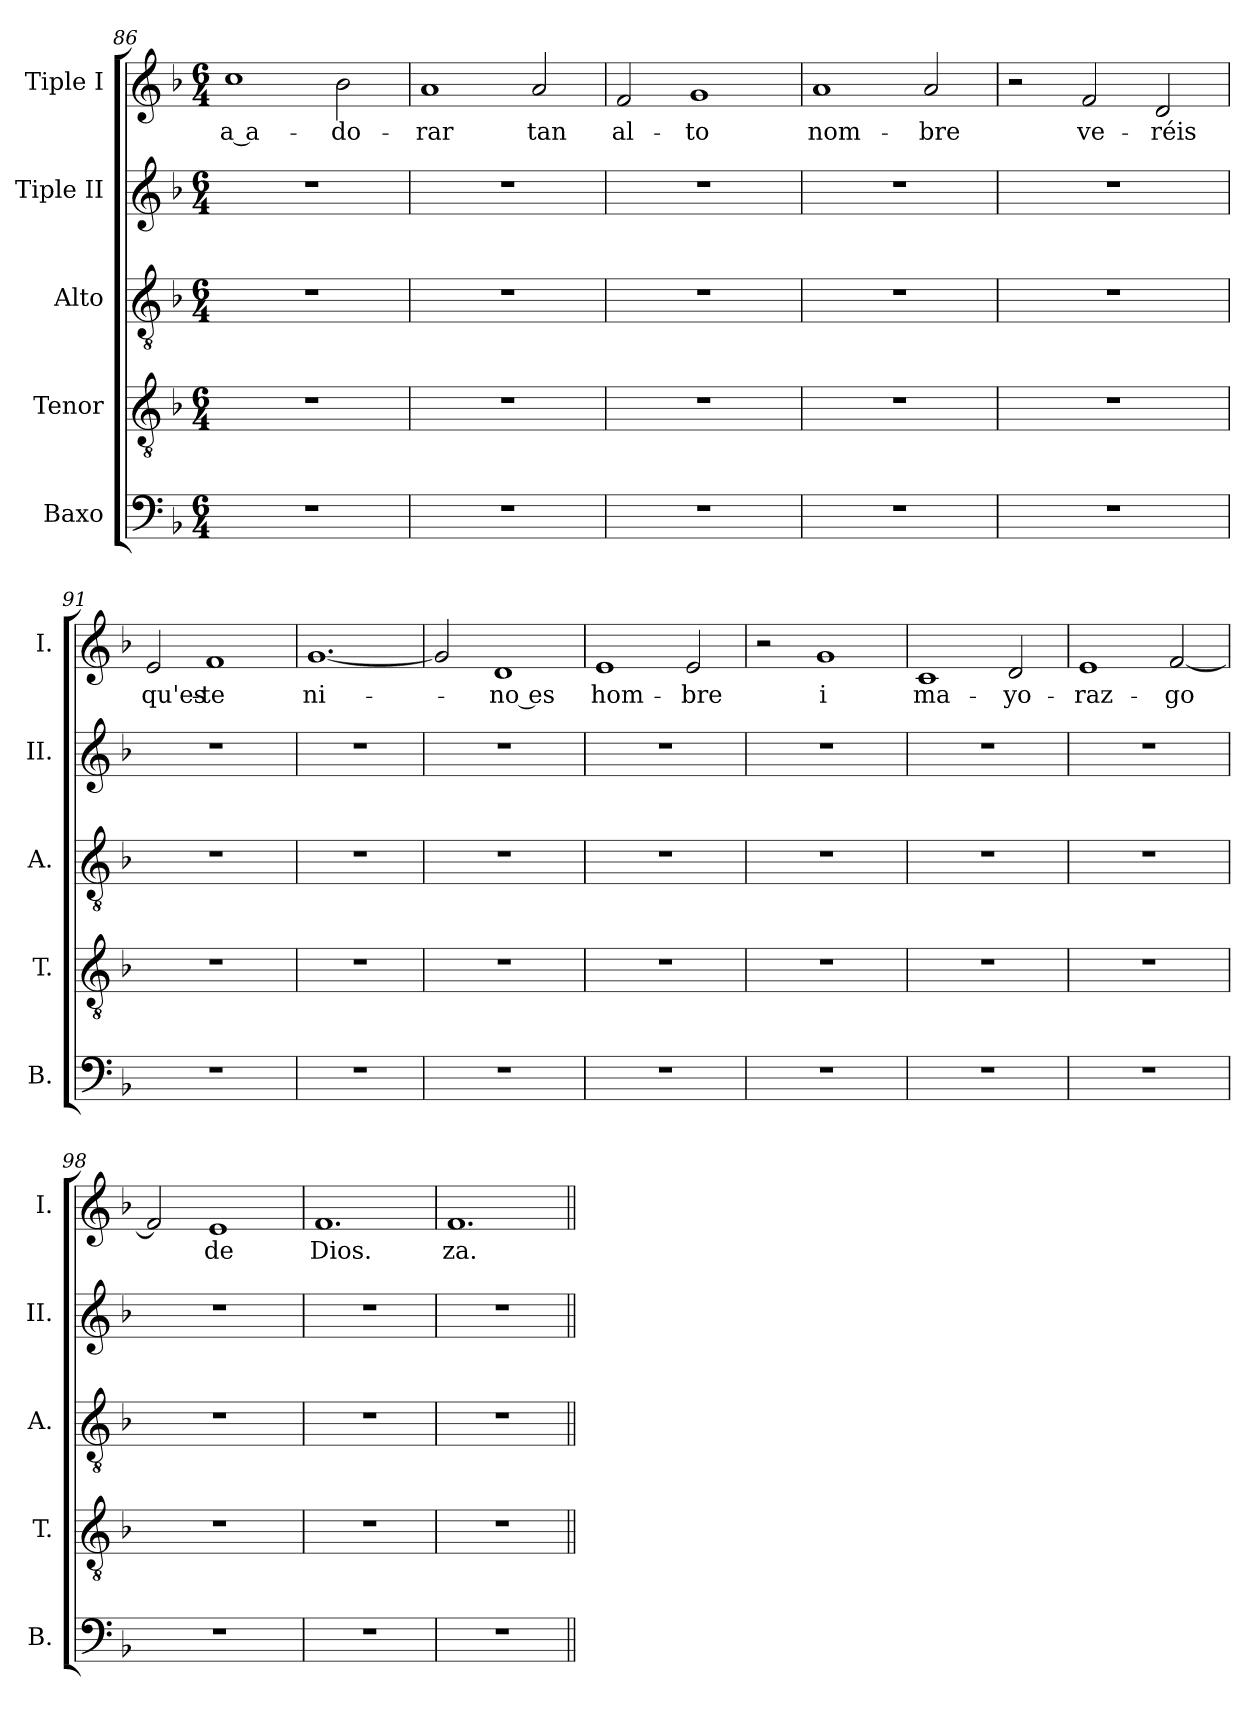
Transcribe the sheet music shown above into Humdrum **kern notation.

**kern	**kern	**kern	**kern	**kern	**text
*part5	*part4	*part3	*part2	*part1	*part1
*staff5	*staff4	*staff3	*staff2	*staff1	*staff1
*I"Baxo	*I"Tenor	*I"Alto	*I"Tiple II	*I"Tiple I	*
*I'B.	*I'T.	*I'A.	*I'II.	*I'I.	*
*clefF4	*clefGv2	*clefGv2	*clefG2	*clefG2	*
*	*ITrd7c12	*ITrd7c12	*	*	*
*k[b-]	*k[b-]	*k[b-]	*k[b-]	*k[b-]	*
*F:	*F:	*F:	*F:	*F:	*
*M6/4	*M6/4	*M6/4	*M6/4	*M6/4	*
=86	=86	=86	=86	=86	=86
!LO:N:vis=1	!LO:N:vis=1	!LO:N:vis=1	!LO:N:vis=1	!	!LO:LY:b
1.r	1.r	1.r	1.r	1cc	-a a-
!	!	!	!	!	!LO:LY:b
.	.	.	.	2b-\	do-
=87	=87	=87	=87	=87	=87
!LO:N:vis=1	!LO:N:vis=1	!LO:N:vis=1	!LO:N:vis=1	!	!LO:LY:b
1.r	1.r	1.r	1.r	1a	-rar
!	!	!	!	!	!LO:LY:b
.	.	.	.	2a/	-tan
!!LO:LB:g=z
=88	=88	=88	=88	=88	=88
!LO:N:vis=1	!LO:N:vis=1	!LO:N:vis=1	!LO:N:vis=1	!	!LO:LY:b
1.r	1.r	1.r	1.r	2f/	-al-
!	!	!	!	!	!LO:LY:b
.	.	.	.	1g	to
=89	=89	=89	=89	=89	=89
!LO:N:vis=1	!LO:N:vis=1	!LO:N:vis=1	!LO:N:vis=1	!	!LO:LY:b
1.r	1.r	1.r	1.r	1a	nom-
!	!	!	!	!	!LO:LY:b
.	.	.	.	2a/	-bre
=90	=90	=90	=90	=90	=90
!LO:N:vis=1	!LO:N:vis=1	!LO:N:vis=1	!LO:N:vis=1	!	!
1.r	1.r	1.r	1.r	2r	.
!	!	!	!	!	!LO:LY:b
.	.	.	.	2f/	-ve-
!	!	!	!	!	!LO:LY:b
.	.	.	.	2d/	réis
=91	=91	=91	=91	=91	=91
!LO:N:vis=1	!LO:N:vis=1	!LO:N:vis=1	!LO:N:vis=1	!	!LO:LY:b
1.r	1.r	1.r	1.r	2e/	qu'es-
!	!	!	!	!	!LO:LY:b
.	.	.	.	1f	te
=92	=92	=92	=92	=92	=92
!LO:N:vis=1	!LO:N:vis=1	!LO:N:vis=1	!LO:N:vis=1	!	!LO:LY:b
1.r	1.r	1.r	1.r	[<1.g	ni-
=93	=93	=93	=93	=93	=93
!LO:N:vis=1	!LO:N:vis=1	!LO:N:vis=1	!LO:N:vis=1	!	!
1.r	1.r	1.r	1.r	2g/]	.
!	!	!	!	!	!LO:LY:b
.	.	.	.	1d	no es
!!LO:LB:g=z
=94	=94	=94	=94	=94	=94
!LO:N:vis=1	!LO:N:vis=1	!LO:N:vis=1	!LO:N:vis=1	!	!LO:LY:b
1.r	1.r	1.r	1.r	1e	hom-
!	!	!	!	!	!LO:LY:b
.	.	.	.	2e/	-bre
=95	=95	=95	=95	=95	=95
!LO:N:vis=1	!LO:N:vis=1	!LO:N:vis=1	!LO:N:vis=1	!	!
1.r	1.r	1.r	1.r	2r	.
!	!	!	!	!	!LO:LY:b
.	.	.	.	1g	-i
=96	=96	=96	=96	=96	=96
!LO:N:vis=1	!LO:N:vis=1	!LO:N:vis=1	!LO:N:vis=1	!	!LO:LY:b
1.r	1.r	1.r	1.r	1c	-ma-
!	!	!	!	!	!LO:LY:b
.	.	.	.	2d/	-yo-
=97	=97	=97	=97	=97	=97
!LO:N:vis=1	!LO:N:vis=1	!LO:N:vis=1	!LO:N:vis=1	!	!LO:LY:b
1.r	1.r	1.r	1.r	1e	-raz-
!	!	!	!	!	!LO:LY:b
.	.	.	.	[<2f/	go
=98	=98	=98	=98	=98	=98
!LO:N:vis=1	!LO:N:vis=1	!LO:N:vis=1	!LO:N:vis=1	!	!
1.r	1.r	1.r	1.r	2f/]	.
!	!	!	!	!	!LO:LY:b
.	.	.	.	1e	-de
=99	=99	=99	=99	=99	=99
!LO:N:vis=1	!LO:N:vis=1	!LO:N:vis=1	!LO:N:vis=1	!	!LO:LY:b
1.r	1.r	1.r	1.r	1.f	-Dios.
=100	=100	=100	=100	=100	=100
!LO:N:vis=1	!LO:N:vis=1	!LO:N:vis=1	!LO:N:vis=1	!	!LO:LY:b
1.r	1.r	1.r	1.r	1.f	za.
=||	=||	=||	=||	=||	=||
*-	*-	*-	*-	*-	*-
